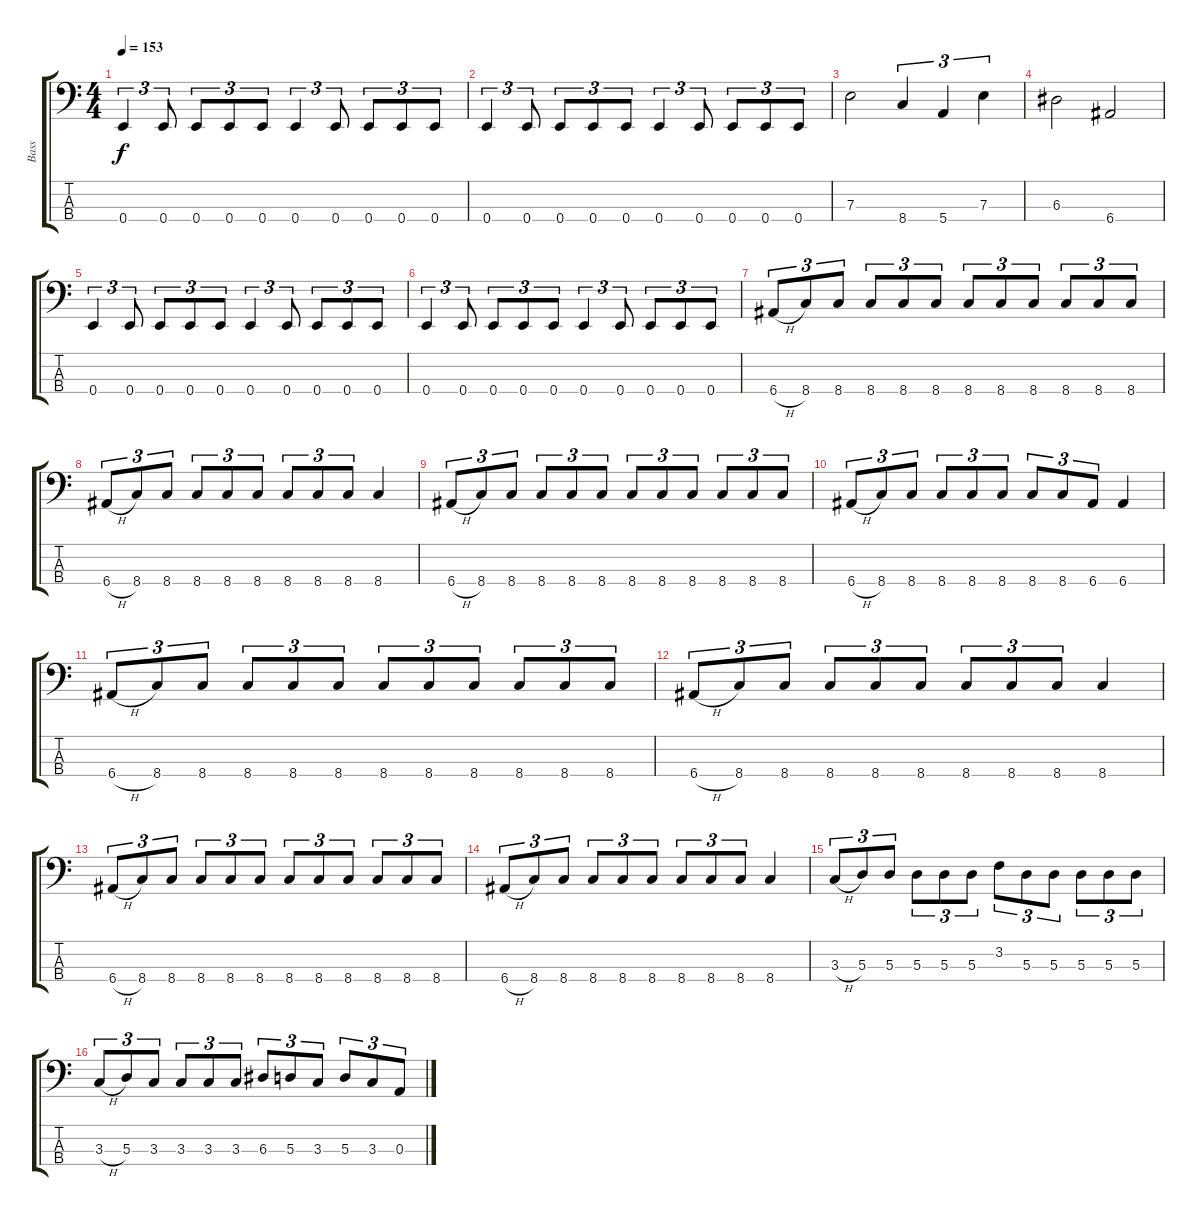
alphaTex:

\track ("Bass" "Bass") {instrument electricbasspick}
\staff {score tabs}
\tuning (G2 D2 A1 E1) {hide}
\ts (4 4)
\tempo 153
\clef f4
\ks c
0.4.4{tu (3 2) dy f} 0.4.8{tu (3 2)} 0.4.8{tu (3 2)} 0.4.8{tu (3 2)} 0.4.8{tu (3 2)} 0.4.4{tu (3 2)} 0.4.8{tu (3 2)} 0.4.8{tu (3 2)} 0.4.8{tu (3 2)} 0.4.8{tu (3 2)} |
0.4.4{tu (3 2)} 0.4.8{tu (3 2)} 0.4.8{tu (3 2)} 0.4.8{tu (3 2)} 0.4.8{tu (3 2)} 0.4.4{tu (3 2)} 0.4.8{tu (3 2)} 0.4.8{tu (3 2)} 0.4.8{tu (3 2)} 0.4.8{tu (3 2)} |
7.3.2 8.4.4{tu (3 2)} 5.4.4{tu (3 2)} 7.3.4{tu (3 2)} |
6.3.2 6.4.2 |
0.4.4{tu (3 2)} 0.4.8{tu (3 2)} 0.4.8{tu (3 2)} 0.4.8{tu (3 2)} 0.4.8{tu (3 2)} 0.4.4{tu (3 2)} 0.4.8{tu (3 2)} 0.4.8{tu (3 2)} 0.4.8{tu (3 2)} 0.4.8{tu (3 2)} |
0.4.4{tu (3 2)} 0.4.8{tu (3 2)} 0.4.8{tu (3 2)} 0.4.8{tu (3 2)} 0.4.8{tu (3 2)} 0.4.4{tu (3 2)} 0.4.8{tu (3 2)} 0.4.8{tu (3 2)} 0.4.8{tu (3 2)} 0.4.8{tu (3 2)} |
6.4{h}.8{tu (3 2)} 8.4.8{tu (3 2)} 8.4.8{tu (3 2)} 8.4.8{tu (3 2)} 8.4.8{tu (3 2)} 8.4.8{tu (3 2)} 8.4.8{tu (3 2)} 8.4.8{tu (3 2)} 8.4.8{tu (3 2)} 8.4.8{tu (3 2)} 8.4.8{tu (3 2)} 8.4.8{tu (3 2)} |
6.4{h}.8{tu (3 2)} 8.4.8{tu (3 2)} 8.4.8{tu (3 2)} 8.4.8{tu (3 2)} 8.4.8{tu (3 2)} 8.4.8{tu (3 2)} 8.4.8{tu (3 2)} 8.4.8{tu (3 2)} 8.4.8{tu (3 2)} 8.4.4 |
6.4{h}.8{tu (3 2)} 8.4.8{tu (3 2)} 8.4.8{tu (3 2)} 8.4.8{tu (3 2)} 8.4.8{tu (3 2)} 8.4.8{tu (3 2)} 8.4.8{tu (3 2)} 8.4.8{tu (3 2)} 8.4.8{tu (3 2)} 8.4.8{tu (3 2)} 8.4.8{tu (3 2)} 8.4.8{tu (3 2)} |
6.4{h}.8{tu (3 2)} 8.4.8{tu (3 2)} 8.4.8{tu (3 2)} 8.4.8{tu (3 2)} 8.4.8{tu (3 2)} 8.4.8{tu (3 2)} 8.4.8{tu (3 2)} 8.4.8{tu (3 2)} 6.4.8{tu (3 2)} 6.4.4 |
6.4{h}.8{tu (3 2)} 8.4.8{tu (3 2)} 8.4.8{tu (3 2)} 8.4.8{tu (3 2)} 8.4.8{tu (3 2)} 8.4.8{tu (3 2)} 8.4.8{tu (3 2)} 8.4.8{tu (3 2)} 8.4.8{tu (3 2)} 8.4.8{tu (3 2)} 8.4.8{tu (3 2)} 8.4.8{tu (3 2)} |
6.4{h}.8{tu (3 2)} 8.4.8{tu (3 2)} 8.4.8{tu (3 2)} 8.4.8{tu (3 2)} 8.4.8{tu (3 2)} 8.4.8{tu (3 2)} 8.4.8{tu (3 2)} 8.4.8{tu (3 2)} 8.4.8{tu (3 2)} 8.4.4 |
6.4{h}.8{tu (3 2)} 8.4.8{tu (3 2)} 8.4.8{tu (3 2)} 8.4.8{tu (3 2)} 8.4.8{tu (3 2)} 8.4.8{tu (3 2)} 8.4.8{tu (3 2)} 8.4.8{tu (3 2)} 8.4.8{tu (3 2)} 8.4.8{tu (3 2)} 8.4.8{tu (3 2)} 8.4.8{tu (3 2)} |
6.4{h}.8{tu (3 2)} 8.4.8{tu (3 2)} 8.4.8{tu (3 2)} 8.4.8{tu (3 2)} 8.4.8{tu (3 2)} 8.4.8{tu (3 2)} 8.4.8{tu (3 2)} 8.4.8{tu (3 2)} 8.4.8{tu (3 2)} 8.4.4 |
3.3{h}.8{tu (3 2)} 5.3.8{tu (3 2)} 5.3.8{tu (3 2)} 5.3.8{tu (3 2)} 5.3.8{tu (3 2)} 5.3.8{tu (3 2)} 3.2.8{tu (3 2)} 5.3.8{tu (3 2)} 5.3.8{tu (3 2)} 5.3.8{tu (3 2)} 5.3.8{tu (3 2)} 5.3.8{tu (3 2)} |
3.3{h}.8{tu (3 2)} 5.3.8{tu (3 2)} 3.3.8{tu (3 2)} 3.3.8{tu (3 2)} 3.3.8{tu (3 2)} 3.3.8{tu (3 2)} 6.3.8{tu (3 2)} 5.3.8{tu (3 2)} 3.3.8{tu (3 2)} 5.3.8{tu (3 2)} 3.3.8{tu (3 2)} 0.3.8{tu (3 2)}
